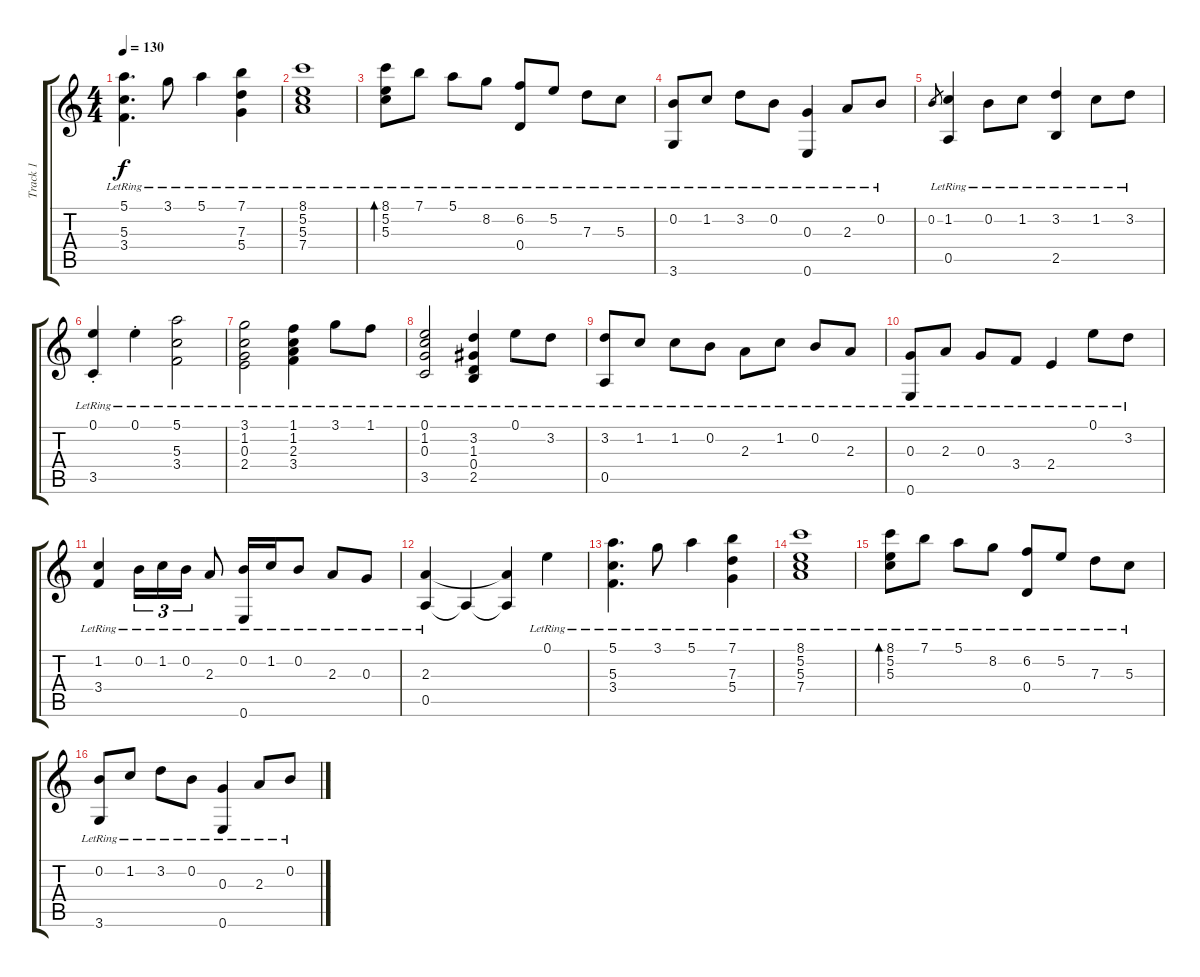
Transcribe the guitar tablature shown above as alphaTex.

\track ("Track 1" "Track 1") {instrument acousticguitarsteel}
\staff {score tabs}
\tuning (E4 B3 G3 D3 A2 E2) {hide}
\ts (4 4)
\tempo 130
\clef g2
\ks c
(5.1{lr} 5.3{lr} 3.4{lr}).4{d dy f} 3.1{lr}.8 5.1{lr}.4 (7.1{lr} 7.3{lr} 5.4{lr}).4 |
(8.1{lr} 5.2{lr} 5.3{lr} 7.4{lr}).1 |
(8.1{lr} 5.2{lr} 5.3{lr}).8{bd 480} 7.1{lr}.8 5.1{lr}.8 8.2{lr}.8 (6.2{lr} 0.4{lr}).8 5.2{lr}.8 7.3{lr}.8 5.3{lr}.8 |
(0.2{lr} 3.6{lr}).8 1.2{lr}.8 3.2{lr}.8 0.2{lr}.8 (0.3{lr} 0.6{lr}).4 2.3{lr}.8 0.2{lr}.8 |
0.2.8{gr} (1.2{lr} 0.5{lr}).4 0.2{lr}.8 1.2{lr}.8 (3.2{lr} 2.5{lr}).4 1.2{lr}.8 3.2{lr}.8 |
(0.1{st lr} 3.5{lr}).4 0.1{st lr}.4 (5.1{lr} 5.3{lr} 3.4{lr}).2 |
(3.1{lr} 1.2{lr} 0.3{lr} 2.4{lr}).2 (1.1{lr} 1.2{lr} 2.3{lr} 3.4{lr}).4 3.1{lr}.8 1.1{lr}.8 |
(0.1{lr} 1.2{lr} 0.3{lr} 3.5{lr}).2 (3.2{lr} 1.3{lr} 0.4{lr} 2.5{lr}).4 0.1{lr}.8 3.2{lr}.8 |
(3.2{lr} 0.5{lr}).8 1.2{lr}.8 1.2{lr}.8 0.2{lr}.8 2.3{lr}.8 1.2{lr}.8 0.2{lr}.8 2.3{lr}.8 |
(0.3{lr} 0.6{lr}).8 2.3{lr}.8 0.3{lr}.8 3.4{lr}.8 2.4{lr}.4 0.1{lr}.8 3.2{lr}.8 |
(1.2{lr} 3.4{lr}).4 0.2{lr}.16{tu (3 2)} 1.2{lr}.16{tu (3 2)} 0.2{lr}.16{tu (3 2)} 2.3{lr}.8 (0.2{lr} 0.6{lr}).16 1.2{lr}.16 0.2{lr}.8 2.3{lr}.8 0.3{lr}.8 |
(2.3{lr} 0.5{lr}).4 0.5{t}.4 (2.3{t} 0.5{t}).4 0.1{lr}.4 |
(5.1{lr} 5.3{lr} 3.4{lr}).4{d} 3.1{lr}.8 5.1{lr}.4 (7.1{lr} 7.3{lr} 5.4{lr}).4 |
(8.1{lr} 5.2{lr} 5.3{lr} 7.4{lr}).1 |
(8.1{lr} 5.2{lr} 5.3{lr}).8{bd 480} 7.1{lr}.8 5.1{lr}.8 8.2{lr}.8 (6.2{lr} 0.4{lr}).8 5.2{lr}.8 7.3{lr}.8 5.3{lr}.8 |
(0.2{lr} 3.6{lr}).8 1.2{lr}.8 3.2{lr}.8 0.2{lr}.8 (0.3{lr} 0.6{lr}).4 2.3{lr}.8 0.2{lr}.8
